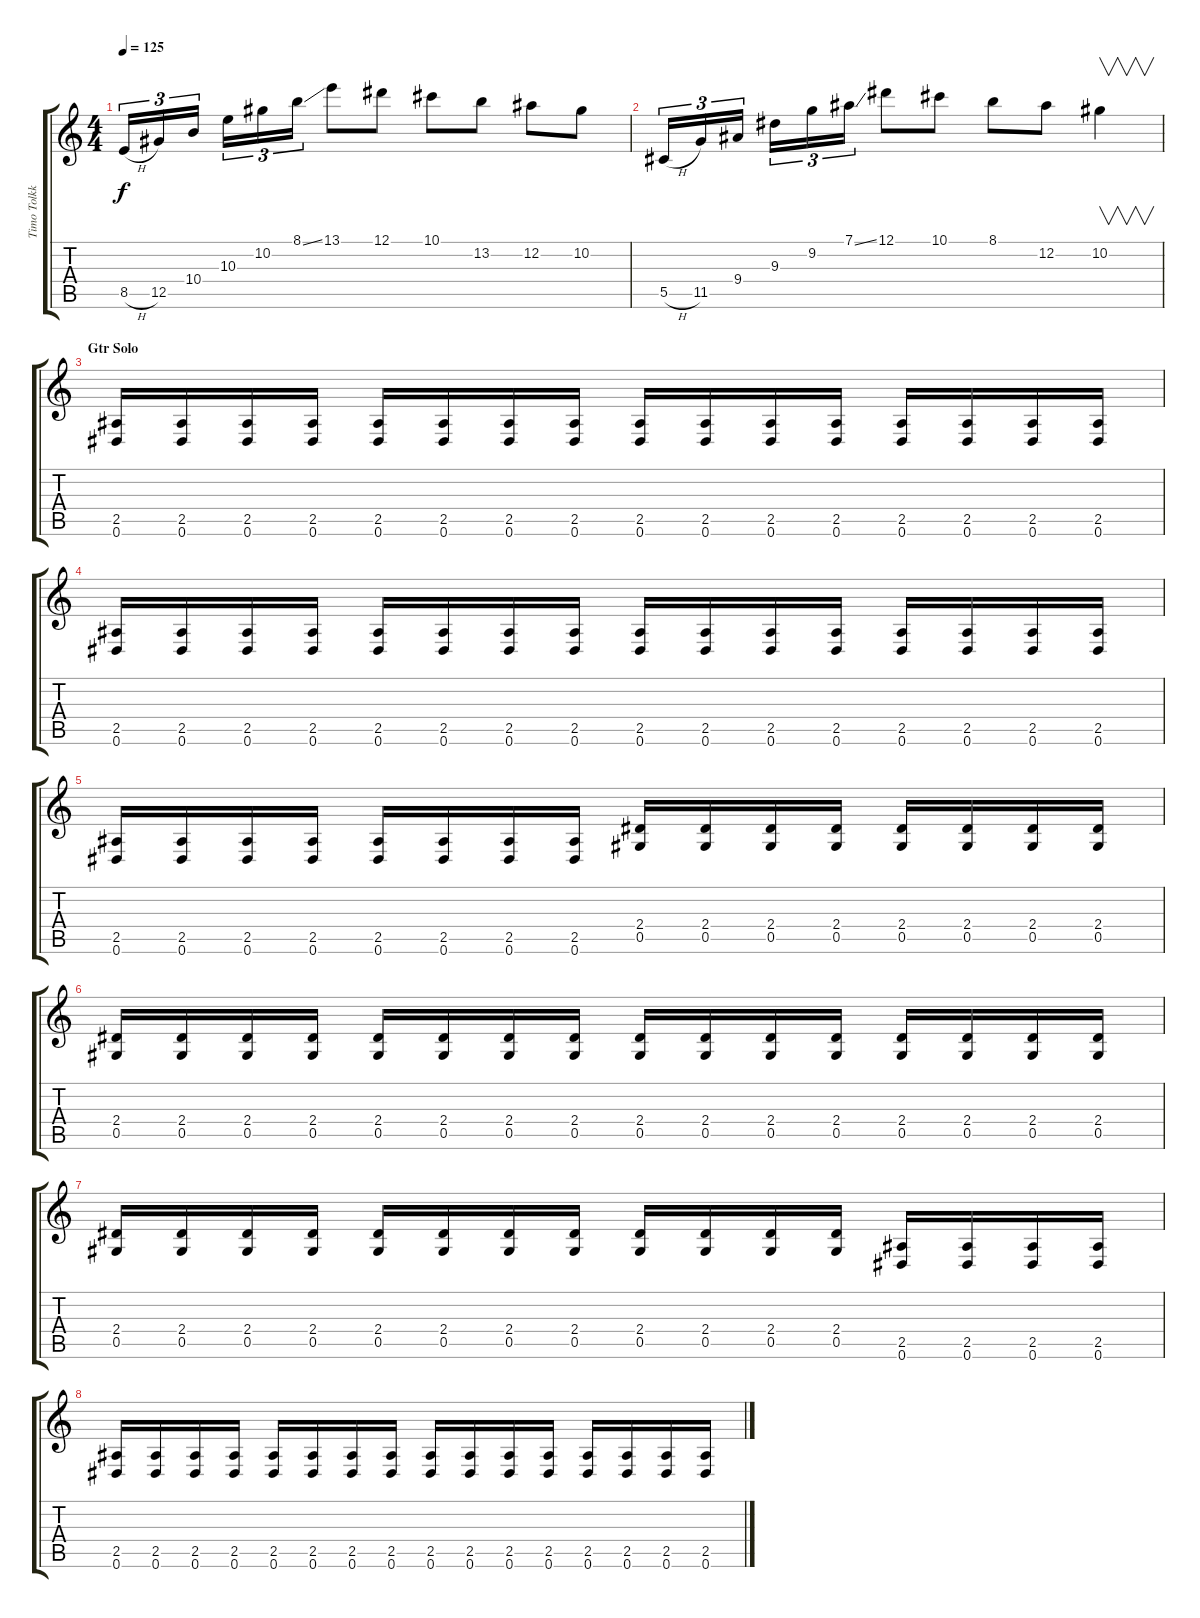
\track ("Timo Tolkki Gtr 3" "Timo Tolkk") {instrument overdrivenguitar}
\staff {score tabs}
\tuning (Eb4 Bb3 Gb3 Db3 Ab2 Eb2) {hide}
\ts (4 4)
\tempo 125
\clef g2
\ks c
8.5{h}.16{tu (3 2) dy f volume 16 balance 8 instrument acousticguitarsteel} 12.5.16{tu (3 2)} 10.4.16{tu (3 2)} 10.3.16{tu (3 2)} 10.2.16{tu (3 2)} 8.1{ss}.16{tu (3 2)} 13.1.8 12.1.8 10.1.8 13.2.8 12.2.8 10.2.8 |
5.5{h}.16{tu (3 2) volume 16 balance 8 instrument acousticguitarsteel} 11.5.16{tu (3 2)} 9.4.16{tu (3 2)} 9.3.16{tu (3 2)} 9.2.16{tu (3 2)} 7.1{ss}.16{tu (3 2)} 12.1.8 10.1.8 8.1.8 12.2.8 10.2.4{v} |
\section ("" "Gtr Solo")
(2.5 0.6).16{volume 12 balance 13 instrument overdrivenguitar} (2.5 0.6).16 (2.5 0.6).16 (2.5 0.6).16 (2.5 0.6).16 (2.5 0.6).16 (2.5 0.6).16 (2.5 0.6).16 (2.5 0.6).16 (2.5 0.6).16 (2.5 0.6).16 (2.5 0.6).16 (2.5 0.6).16 (2.5 0.6).16 (2.5 0.6).16 (2.5 0.6).16 |
(2.5 0.6).16{volume 12 balance 13 instrument overdrivenguitar} (2.5 0.6).16 (2.5 0.6).16 (2.5 0.6).16 (2.5 0.6).16 (2.5 0.6).16 (2.5 0.6).16 (2.5 0.6).16 (2.5 0.6).16 (2.5 0.6).16 (2.5 0.6).16 (2.5 0.6).16 (2.5 0.6).16 (2.5 0.6).16 (2.5 0.6).16 (2.5 0.6).16 |
(2.5 0.6).16{volume 12 balance 13 instrument overdrivenguitar} (2.5 0.6).16 (2.5 0.6).16 (2.5 0.6).16 (2.5 0.6).16 (2.5 0.6).16 (2.5 0.6).16 (2.5 0.6).16 (2.4 0.5).16 (2.4 0.5).16 (2.4 0.5).16 (2.4 0.5).16 (2.4 0.5).16 (2.4 0.5).16 (2.4 0.5).16 (2.4 0.5).16 |
(2.4 0.5).16{volume 12 balance 13} (2.4 0.5).16 (2.4 0.5).16 (2.4 0.5).16 (2.4 0.5).16 (2.4 0.5).16 (2.4 0.5).16 (2.4 0.5).16 (2.4 0.5).16 (2.4 0.5).16 (2.4 0.5).16 (2.4 0.5).16 (2.4 0.5).16 (2.4 0.5).16 (2.4 0.5).16 (2.4 0.5).16 |
(2.4 0.5).16{volume 12 balance 13} (2.4 0.5).16 (2.4 0.5).16 (2.4 0.5).16 (2.4 0.5).16 (2.4 0.5).16 (2.4 0.5).16 (2.4 0.5).16 (2.4 0.5).16 (2.4 0.5).16 (2.4 0.5).16 (2.4 0.5).16 (2.5 0.6).16 (2.5 0.6).16 (2.5 0.6).16 (2.5 0.6).16 |
(2.5 0.6).16{volume 12 balance 13 instrument overdrivenguitar} (2.5 0.6).16 (2.5 0.6).16 (2.5 0.6).16 (2.5 0.6).16 (2.5 0.6).16 (2.5 0.6).16 (2.5 0.6).16 (2.5 0.6).16 (2.5 0.6).16 (2.5 0.6).16 (2.5 0.6).16 (2.5 0.6).16 (2.5 0.6).16 (2.5 0.6).16 (2.5 0.6).16
